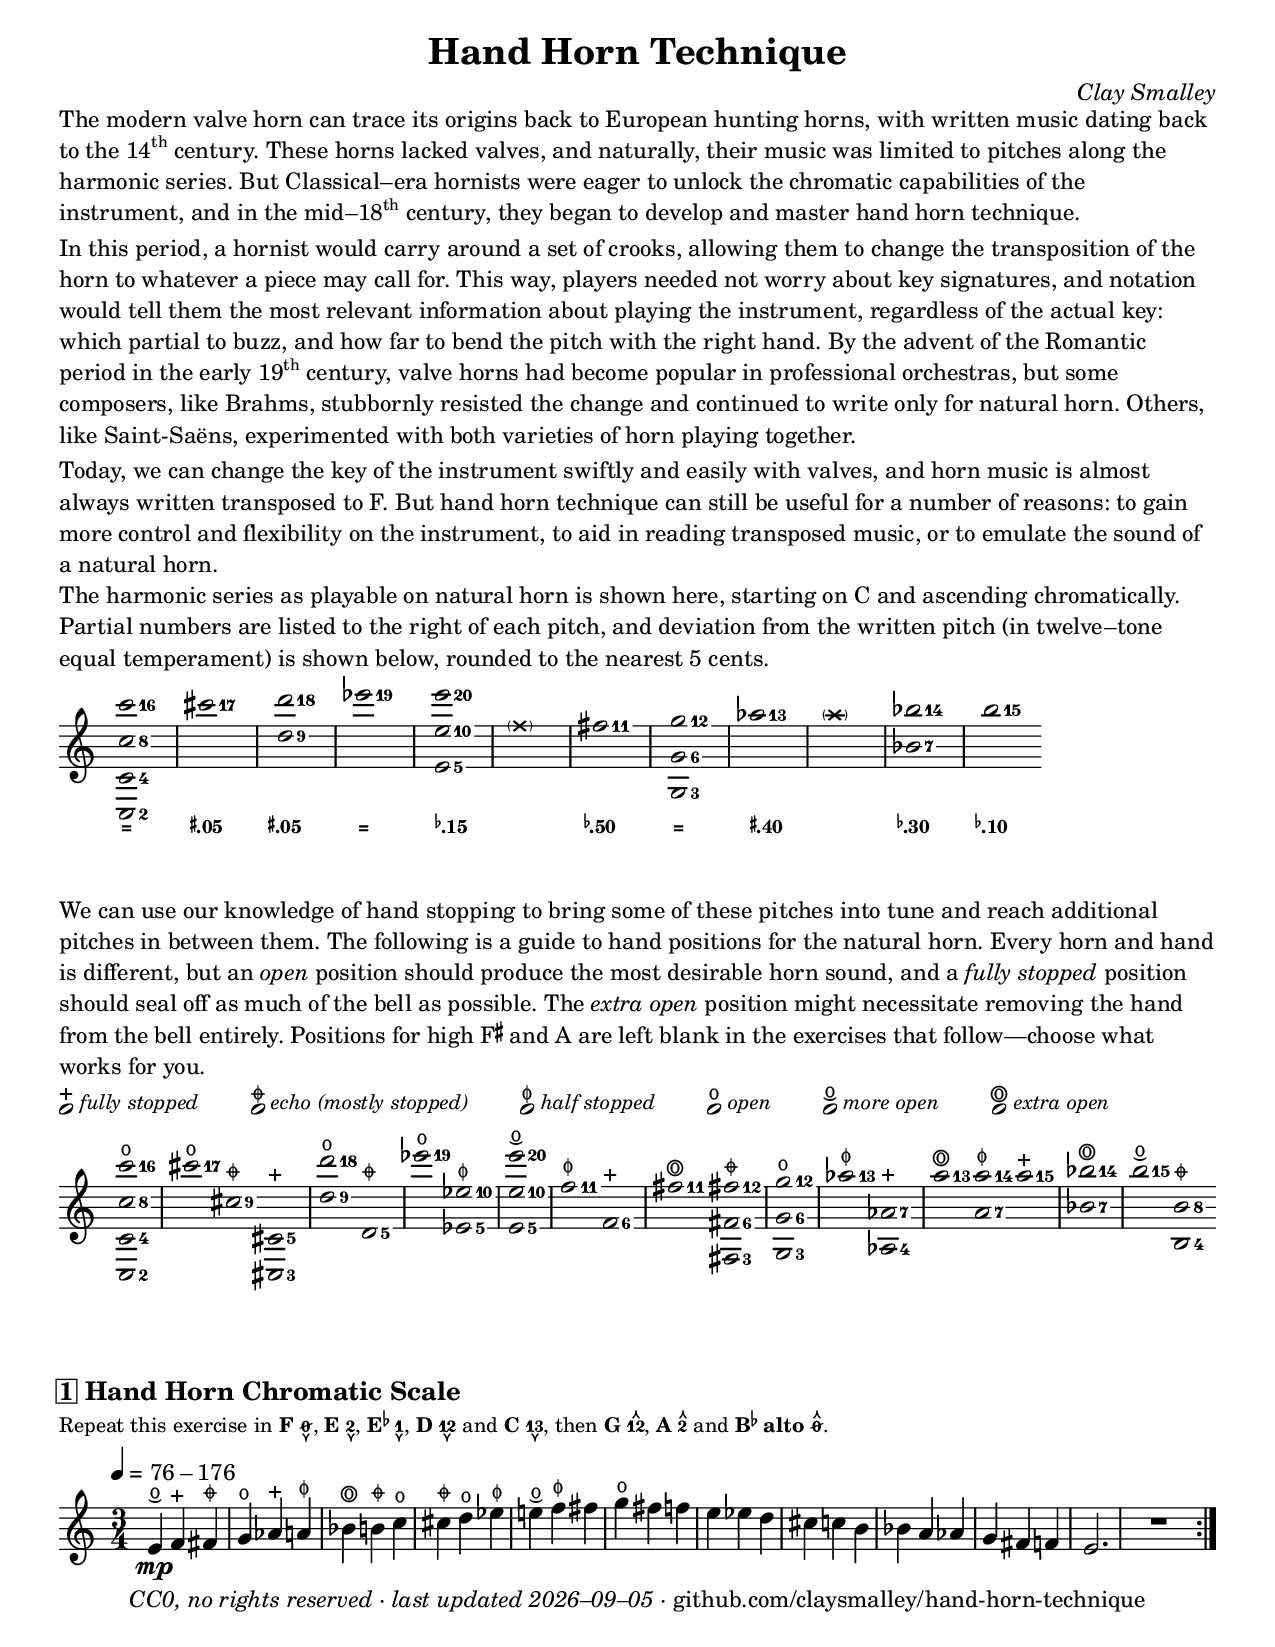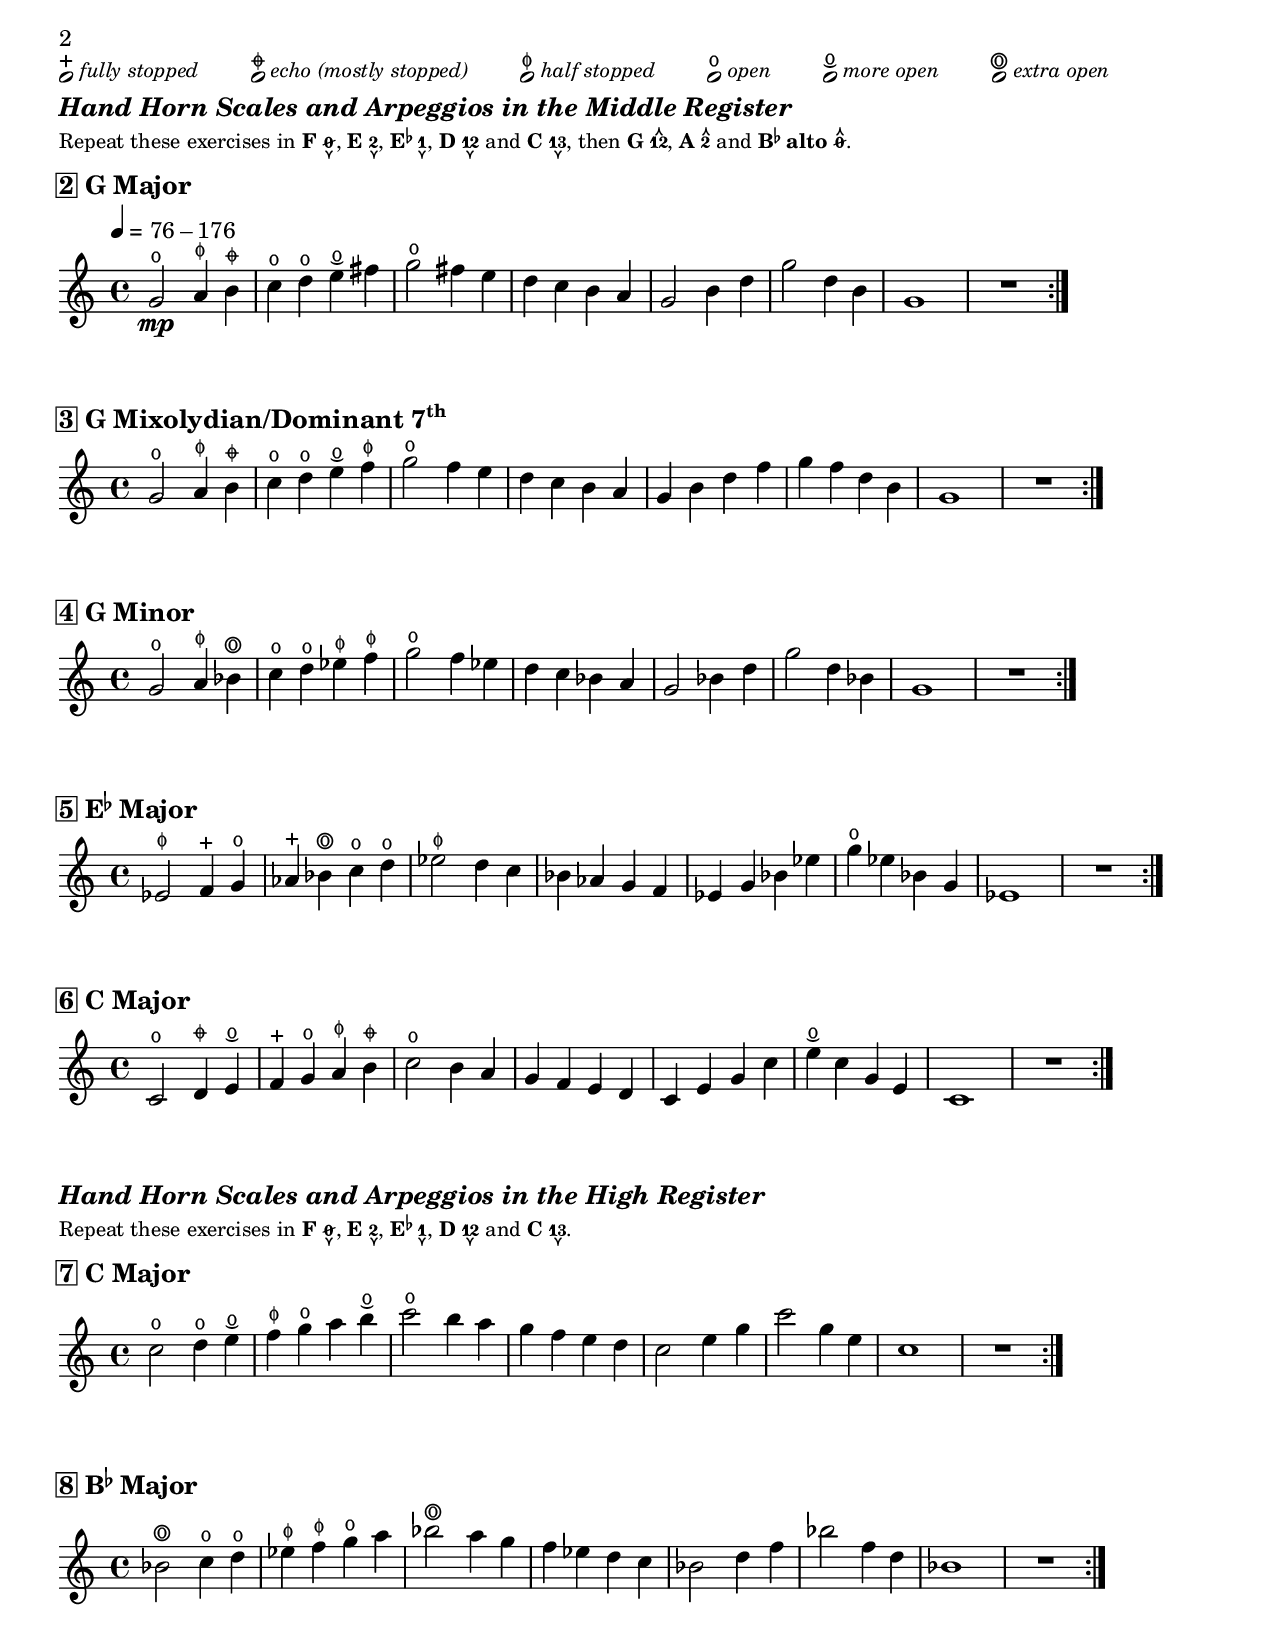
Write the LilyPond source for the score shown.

\version "2.24.1"

#(set-default-paper-size "letter")

date = #(strftime "%Y–%m–%d" (localtime (current-time)))
\header {
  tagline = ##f
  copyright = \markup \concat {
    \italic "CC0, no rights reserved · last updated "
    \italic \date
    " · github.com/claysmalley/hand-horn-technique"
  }
  title = "Hand Horn Technique"
  composer = \markup \italic "Clay Smalley"
}
\paper {
  indent = 0
  scoreTitleMarkup = \markup {
    \override #`(direction . ,UP)
    \dir-column {
      \small \override #'(baseline-skip . 2.5)
      \fromproperty #'header:subpiece
      \bold \fontsize #1
      \fromproperty #'header:piece
    }
  }
}

centermarkup = {
  \once \override TextScript.self-alignment-X = #CENTER
  \once \override TextScript.X-offset = #(lambda (g)
  (+ (ly:self-alignment-interface::centered-on-x-parent g)
     (ly:self-alignment-interface::x-aligned-on-self g)))
}

fingerT = \markup \abs-fontsize #8 \musicglyph "arrowheads.open.11"
fingerL = \markup \abs-fontsize #8 \musicglyph "arrowheads.open.1M1"
fingerO = \markup \abs-fontsize #6 \slashed-digit #0
fingerB = \markup \abs-fontsize #6 \finger 2
fingerA = \markup \abs-fontsize #6 \finger 1
fingerAB = \markup \abs-fontsize #6 \finger 12
fingerBC = \markup \abs-fontsize #6 \finger 23
fingerAC = \markup \abs-fontsize #6 \finger 13
fingerABC = \markup \abs-fontsize #6 \finger 123
fingerTO = \markup
\override #`(direction . ,UP)
\override #'(baseline-skip . 2.0)
\dir-column {
  \general-align #X #CENTER \fingerO
  \general-align #X #CENTER \fingerT
}
fingerTB = \markup
\override #`(direction . ,UP)
\override #'(baseline-skip . 2.0)
\dir-column {
  \general-align #X #CENTER \fingerB
  \general-align #X #CENTER \fingerT
}
fingerTA = \markup
\override #`(direction . ,UP)
\override #'(baseline-skip . 2.0)
\dir-column {
  \general-align #X #CENTER \fingerA
  \general-align #X #CENTER \fingerT
}
fingerTAB = \markup
\override #`(direction . ,UP)
\override #'(baseline-skip . 2.0)
\dir-column {
  \general-align #X #CENTER \fingerAB
  \general-align #X #CENTER \fingerT
}
fingerTBC = \markup
\override #`(direction . ,UP)
\override #'(baseline-skip . 2.0)
\dir-column {
  \general-align #X #CENTER \fingerBC
  \general-align #X #CENTER \fingerT
}
fingerTAC = \markup
\override #`(direction . ,UP)
\override #'(baseline-skip . 2.0)
\dir-column {
  \general-align #X #CENTER \fingerAC
  \general-align #X #CENTER \fingerT
}
fingerTABC = \markup
\override #`(direction . ,UP)
\override #'(baseline-skip . 2.0)
\dir-column {
  \general-align #X #CENTER \fingerABC
  \general-align #X #CENTER \fingerT
}
fingerLO = \markup
\override #'(baseline-skip . 0.9)
\column {
  \general-align #X #CENTER \fingerO
  \general-align #X #CENTER \fingerL
}
fingerLB = \markup
\override #'(baseline-skip . 0.9)
\column {
  \general-align #X #CENTER \fingerB
  \general-align #X #CENTER \fingerL
}
fingerLA = \markup
\override #'(baseline-skip . 0.9)
\column {
  \general-align #X #CENTER \fingerA
  \general-align #X #CENTER \fingerL
}
fingerLAB = \markup
\override #'(baseline-skip . 0.9)
\column {
  \general-align #X #CENTER \fingerAB
  \general-align #X #CENTER \fingerL
}
fingerLBC = \markup
\override #'(baseline-skip . 0.9)
\column {
  \general-align #X #CENTER \fingerBC
  \general-align #X #CENTER \fingerL
}
fingerLAC = \markup
\override #'(baseline-skip . 0.9)
\column {
  \general-align #X #CENTER \fingerAC
  \general-align #X #CENTER \fingerL
}
fingerLABC = \markup
\override #'(baseline-skip . 0.9)
\column {
  \general-align #X #CENTER \fingerABC
  \general-align #X #CENTER \fingerL
}

tuningZero = \markup
\bold
\abs-fontsize #9
"="
tuningSharpFive = \markup
\bold
\abs-fontsize #9
\concat {
  \super
  \sharp
  ".05"
}
tuningSharpForty = \markup
\bold
\abs-fontsize #9
\concat {
  \super
  \sharp
  ".40"
}
tuningFlatTen = \markup
\bold
\abs-fontsize #9
\concat {
  \super
  \flat
  ".10"
}
tuningFlatFifteen = \markup
\bold
\abs-fontsize #9
\concat {
  \super
  \flat
  ".15"
}
tuningFlatThirty = \markup
\bold
\abs-fontsize #9
\concat {
  \super
  \flat
  ".30"
}
tuningFlatFifty = \markup
\bold
\abs-fontsize #9
\concat {
  \super
  \flat
  ".50"
}

reallyopen = \markup {
  \combine
  \abs-fontsize #12 \musicglyph "scripts.open"
  \abs-fontsize #22 \musicglyph "scripts.flageolet"
}
moreopen = \markup {
  \combine
  \abs-fontsize #10 \musicglyph "ties.lyric.short"
  \general-align #Y #-0.4 \abs-fontsize #12 \musicglyph "scripts.open"
}
fullopen = \markup {
  \abs-fontsize #12 \musicglyph "scripts.open"
}
halfstopped = \markup {
  \abs-fontsize #12 \musicglyph "scripts.halfopenvertical"
}
mostlystopped = \markup {
  \combine
  \abs-fontsize #12 \musicglyph "scripts.halfopenvertical"
  \abs-fontsize #12 \musicglyph "scripts.tenuto"
}
fullstopped = \markup {
  \abs-fontsize #12 \musicglyph "scripts.stopped"
}

stoppingGuide = \markup \override #'(padding . 5) \table #'(0 0 0 0 0 0) {
  \line {
    \center-column {
      \musicglyph "noteheads.s1"
      \vspace #-1.5
      \fullstopped
    }
    \small \italic { fully stopped }
  }
  \line {
    \center-column {
      \musicglyph "noteheads.s1"
      \vspace #-1.5
      \mostlystopped
    }
    \small \italic { echo (mostly stopped) }
  }
  \line {
    \center-column {
      \musicglyph "noteheads.s1"
      \vspace #-1.5
      \halfstopped
    }
    \small \italic { half stopped }
  }
  \line {
    \center-column {
      \musicglyph "noteheads.s1"
      \vspace #-1.5
      \fullopen
    }
    \small \italic { open }
  }
  \line {
    \center-column {
      \musicglyph "noteheads.s1"
      \vspace #-1.5
      \moreopen
    }
    \small \italic { more open }
  }
  \line {
    \center-column {
      \musicglyph "noteheads.s1"
      \vspace #-1.5
      \reallyopen
    }
    \small \italic { extra open }
  }
}

\markup \column {
  \wordwrap {
    The modern valve horn can trace its origins back to European hunting horns,
    with written music dating back to the \concat { 14 \super th } century.
    These horns lacked valves,
    and naturally, their music was limited to pitches along the harmonic series.
    But Classical–era hornists were eager to unlock the chromatic capabilities of the instrument,
    and in the \concat { mid–18 \super th } century,
    they began to develop and master hand horn technique.
  }
  \null
  \wordwrap {
    In this period, a hornist would carry around a set of crooks,
    allowing them to change the transposition of the horn to whatever a piece may call for.
    This way, players needed not worry about key signatures,
    and notation would tell them the most relevant information about playing the instrument,
    regardless of the actual key:
    which partial to buzz, and how far to bend the pitch with the right hand.
    By the advent of the Romantic period in the early \concat { 19 \super th } century,
    valve horns had become popular in professional orchestras,
    but some composers, like Brahms,
    stubbornly resisted the change and continued to write only for natural horn.
    Others, like Saint-Saëns, experimented with both varieties of horn playing together.
  }
  \null
  \wordwrap {
    Today, we can change the key of the instrument swiftly and easily with valves,
    and horn music is almost always written transposed to F.
    But hand horn technique can still be useful for a number of reasons:
    to gain more control and flexibility on the instrument,
    to aid in reading transposed music,
    or to emulate the sound of a natural horn.
  }
  \null
  \wordwrap {
    The harmonic series as playable on natural horn is shown here,
    starting on C and ascending chromatically.
    Partial numbers are listed to the right of each pitch,
    and deviation from the written pitch (in twelve–tone equal temperament) is shown below, rounded to the nearest 5 cents.
  }
}
\score {
  \layout {
    #(layout-set-staff-size 20)
    \override Lyrics.LyricText.font-series = #'bold
    \context {
      \Score
      \omit BarNumber
    }
  }
  <<
    \new Staff
    \new Voice = "harmonicSeries"
    \relative c''' {
      \accidentalStyle Score.forget
      \set Score.timing = ##f
      \omit Staff.TimeSignature
      \override Stem.length = 0
      \set fingeringOrientations = #'(right)
      \override Fingering.whiteout = ##t
      \override Fingering.whiteout-style = #'rounded-box

      \clef treble
      <c-16 c,-8 c,-4 c,-2>2*2
      \bar "|"
      <cis-17>2*2
      \bar "|"
      <d-18 d,-9>2*2
      \bar "|"
      <ees-19>2*2
      \bar "|"
      <e-20 e,-10 e,-5>2*2
      \bar "|"
      \parenthesize \xNote f,4*4
      \bar "|"
      <fis-11>2*2
      \bar "|"
      <g-12 g,-6 g,-3>2*2
      \bar "|"
      <aes-13>2*2
      \bar "|"
      \parenthesize \xNote a4*4
      \bar "|"
      <bes-14 bes,-7>2*2
      \bar "|"
      <b-15>2*2
    }
    \new Lyrics = "tuning"
    \context Lyrics = "tuning" {
      \lyricsto "harmonicSeries" {
        \override Lyrics.LyricText.font-size = #-2
        \tuningZero
        \tuningSharpFive
        \tuningSharpFive
        \tuningZero
        \tuningFlatFifteen
        " "
        \tuningFlatFifty
        \tuningZero
        \tuningSharpForty
        " "
        \tuningFlatThirty
        \tuningFlatTen
      }
    }
  >>
}
\markup \wordwrap {
  We can use our knowledge of hand stopping to bring some of these pitches into tune
  and reach additional pitches in between them.
  The following is a guide to hand positions for the natural horn.
  Every horn and hand is different, but an \italic open position should produce the most desirable horn sound,
  and a \italic { fully stopped } position should seal off as much of the bell as possible.
  The \italic { extra open } position might necessitate removing the hand from the bell entirely.
  Positions for high \concat { F \super \sharp } and A are left blank in the exercises that follow—choose what works for you.
}
\markup \null
\stoppingGuide
\markup \null
\score {
  \layout {
    \context {
      \Score
      \omit BarNumber
    }
  }
  \new Staff
  \relative c''' {
    \accidentalStyle Score.forget
    \set Score.timing = ##f
    \omit Staff.TimeSignature
    \override Stem.length = 0
    \set fingeringOrientations = #'(right)
    \override Fingering.whiteout = ##t
    \override Fingering.whiteout-style = #'rounded-box

    \clef treble
    \centermarkup <c-16 c,-8 c,-4 c,-2>2^\fullopen
    \bar "|"
    \centermarkup <cis-17>2^\fullopen
    \centermarkup <cis,-9>2^\mostlystopped
    \centermarkup <cis,-5 cis,-3>2^\fullstopped
    \bar "|"
    \centermarkup <d''-18 d,-9>2^\fullopen
    \centermarkup <d,,-5>2^\mostlystopped
    \bar "|"
    \centermarkup <ees''-19>2^\fullopen
    \centermarkup <ees,-10 ees,-5>2^\halfstopped
    \bar "|"
    \centermarkup <e'-20 e,-10 e,-5>2^\moreopen
    \bar "|"
    \centermarkup <f,-11>2^\halfstopped
    \centermarkup <f,-6>2^\fullstopped
    \bar "|"
    \centermarkup <fis'-11>2^\reallyopen
    \centermarkup <fis-12 fis,-6 fis,-3>2^\mostlystopped
    \bar "|"
    \centermarkup <g-12 g,-6 g,-3>2^\fullopen
    \bar "|"
    \centermarkup <aes-13>2^\halfstopped
    \centermarkup <aes,-7 aes,-4>2^\fullstopped
    \bar "|"
    \centermarkup <a'-13>2^\reallyopen
    \centermarkup <a-14 a,-7>2^\halfstopped
    \centermarkup <a-15>2^\fullstopped
    \bar "|"
    \centermarkup <bes-14 bes,-7>2^\reallyopen
    \bar "|"
    \centermarkup <b-15>2^\moreopen
    \centermarkup <b,-8 b,-4>2^\mostlystopped
  }
}
\score {
  \header {
    piece = \markup \concat { \box { 1 } " Hand Horn Chromatic Scale" }
    subpiece = \markup \wordwrap {
      Repeat this exercise in
      \bold F \concat { \fingerLO "," } 
      \bold E \concat { \fingerLB "," } 
      \bold \concat { "E" \super \flat } \concat { \fingerLA "," }
      \bold D \fingerLAB and
      \bold C \concat { \fingerLAC "," } 
      then
      \bold G \concat { \fingerTAB "," } 
      \bold A \fingerTB and
      \bold { \concat { "B" \super \flat } alto } \concat { \fingerTO "." } 
    }
  }
  \layout {
    \context {
      \Score
      \omit BarNumber
    }
  }
  \new Staff
  \relative c' {
    \accidentalStyle Score.modern

    \clef treble
    \time 3/4
    \tempo 4 = 76 - 176
    \centermarkup e4\mp^\moreopen
    \centermarkup f4^\fullstopped
    \centermarkup fis4^\mostlystopped |
    \centermarkup g4^\fullopen
    \centermarkup aes4^\fullstopped
    \centermarkup a4^\halfstopped |
    \centermarkup bes4^\reallyopen
    \centermarkup b4^\mostlystopped
    \centermarkup c4^\fullopen |
    \centermarkup cis4^\mostlystopped
    \centermarkup d4^\fullopen
    \centermarkup ees4^\halfstopped |
    \centermarkup e4^\moreopen
    \centermarkup f4^\halfstopped
    fis4 |
    \centermarkup g4^\fullopen
    fis4
    f4 |
    e4
    ees4
    d4 |
    cis4
    c4
    b4 |
    bes4
    a4
    aes4 |
    g4
    fis4
    f4 |
    e2.
    R2.
    \bar ":|."
  }
}
\pageBreak
\stoppingGuide
\markup \null
\markup \large \bold \italic "Hand Horn Scales and Arpeggios in the Middle Register"
\markup \small \wordwrap {
  Repeat these exercises in
  \bold F \concat { \fingerLO "," } 
  \bold E \concat { \fingerLB "," } 
  \bold \concat { "E" \super \flat } \concat { \fingerLA "," }
  \bold D \fingerLAB and
  \bold C \concat { \fingerLAC "," } 
  then
  \bold G \concat { \fingerTAB "," } 
  \bold A \fingerTB and
  \bold { \concat { "B" \super \flat } alto } \concat { \fingerTO "." } 
}
\markup \null
\score {
  \header {
    piece = \markup \concat { \box { 2 } " G Major" }
  }
  \layout {
    \context {
      \Score
      \omit BarNumber
    }
  }
  \new Staff
  \relative c'' {
    \clef treble
    \time 4/4
    \tempo 4 = 76 - 176
    \centermarkup g2\mp^\fullopen
    \centermarkup a4^\halfstopped
    \centermarkup b4^\mostlystopped |
    \centermarkup c4^\fullopen
    \centermarkup d4^\fullopen
    \centermarkup e4^\moreopen
    fis4 |
    \centermarkup g2^\fullopen
    fis4
    e4 |
    d4
    c4
    b4
    a4 |
    g2
    b4
    d4 |
    g2
    d4
    b4 |
    g1
    R1
    \bar ":|."
  }
}
\score {
  \header {
    piece = \markup \concat { \box { 3 } " G Mixolydian/Dominant 7" \super th }
  }
  \layout {
    \context {
      \Score
      \omit BarNumber
    }
  }
  \new Staff
  \relative c'' {
    \clef treble
    \time 4/4
    \centermarkup g2^\fullopen
    \centermarkup a4^\halfstopped
    \centermarkup b4^\mostlystopped |
    \centermarkup c4^\fullopen
    \centermarkup d4^\fullopen
    \centermarkup e4^\moreopen
    \centermarkup f4^\halfstopped |
    \centermarkup g2^\fullopen
    f4
    e4 |
    d4
    c4
    b4
    a4 |
    g4
    b4
    d4
    f4 |
    g4
    f4
    d4
    b4 |
    g1
    R1
    \bar ":|."
  }
}
\score {
  \header {
    piece = \markup \concat { \box { 4 } " G Minor" }
  }
  \layout {
    \context {
      \Score
      \omit BarNumber
    }
  }
  \new Staff
  \relative c'' {
    \clef treble
    \time 4/4
    \centermarkup g2^\fullopen
    \centermarkup a4^\halfstopped
    \centermarkup bes4^\reallyopen |
    \centermarkup c4^\fullopen
    \centermarkup d4^\fullopen
    \centermarkup ees4^\halfstopped
    \centermarkup f4^\halfstopped |
    \centermarkup g2^\fullopen
    f4
    ees4 |
    d4
    c4
    bes4
    a4 |
    g2
    bes4
    d4 |
    g2
    d4
    bes4 |
    g1
    R1
    \bar ":|."
  }
}
\score {
  \header {
    piece = \markup \concat { \box { 5 } " E" \super \flat " Major" }
  }
  \layout {
    \context {
      \Score
      \omit BarNumber
    }
  }
  \new Staff
  \relative c' {
    \clef treble
    \time 4/4
    \centermarkup ees2^\halfstopped
    \centermarkup f4^\fullstopped
    \centermarkup g4^\fullopen |
    \centermarkup aes4^\fullstopped
    \centermarkup bes4^\reallyopen
    \centermarkup c4^\fullopen
    \centermarkup d4^\fullopen |
    \centermarkup ees2^\halfstopped
    d4
    c4 |
    bes4
    aes4
    g4
    f4 |
    ees4
    g4
    bes4
    ees4 |
    \centermarkup g4^\fullopen
    ees4
    bes4
    g4 |
    ees1
    R1
    \bar ":|."
  }
}
\score {
  \header {
    piece = \markup \concat { \box { 6 } " C Major" }
  }
  \layout {
    \context {
      \Score
      \omit BarNumber
    }
  }
  \new Staff
  \relative c' {
    \clef treble
    \time 4/4
    \centermarkup c2^\fullopen
    \centermarkup d4^\mostlystopped
    \centermarkup e4^\moreopen |
    \centermarkup f4^\fullstopped
    \centermarkup g4^\fullopen
    \centermarkup a4^\halfstopped
    \centermarkup b4^\mostlystopped |
    \centermarkup c2^\fullopen
    b4
    a4 |
    g4
    f4
    e4
    d4 |
    c4
    e4
    g4
    c4 |
    \centermarkup e4^\moreopen
    c4
    g4
    e4 |
    c1
    R1
    \bar ":|."
  }
}
\markup \null
\markup \large \bold \italic "Hand Horn Scales and Arpeggios in the High Register"
\markup \small \wordwrap {
  Repeat these exercises in
  \bold F \concat { \fingerLO "," } 
  \bold E \concat { \fingerLB "," } 
  \bold \concat { "E" \super \flat } \concat { \fingerLA "," }
  \bold D \fingerLAB and
  \bold C \concat { \fingerLAC "." } 
}
\markup \null
\score {
  \header {
    piece = \markup \concat { \box { 7 } " C Major" }
  }
  \layout {
    \context {
      \Score
      \omit BarNumber
    }
  }
  \new Staff
  \relative c'' {
    \clef treble
    \time 4/4
    \centermarkup c2^\fullopen
    \centermarkup d4^\fullopen
    \centermarkup e4^\moreopen |
    \centermarkup f4^\halfstopped
    \centermarkup g4^\fullopen
    a4
    \centermarkup b4^\moreopen |
    \centermarkup c2^\fullopen
    b4
    a4 |
    g4
    f4
    e4
    d4 |
    c2
    e4
    g4 |
    c2
    g4
    e4 |
    c1
    R1
    \bar ":|."
  }
}
\score {
  \header {
    piece = \markup \concat { \box { 8 } " B" \super \flat " Major" }
  }
  \layout {
    \context {
      \Score
      \omit BarNumber
    }
  }
  \new Staff
  \relative c'' {
    \clef treble
    \time 4/4
    \centermarkup bes2^\reallyopen
    \centermarkup c4^\fullopen
    \centermarkup d4^\fullopen |
    \centermarkup ees4^\halfstopped
    \centermarkup f4^\halfstopped
    \centermarkup g4^\fullopen
    a4 |
    \centermarkup bes2^\reallyopen
    a4
    g4
    f4
    ees4
    d4
    c4 |
    bes2
    d4
    f4 |
    bes2
    f4
    d4 |
    bes1
    R1
    \bar ":|."
  }
}
